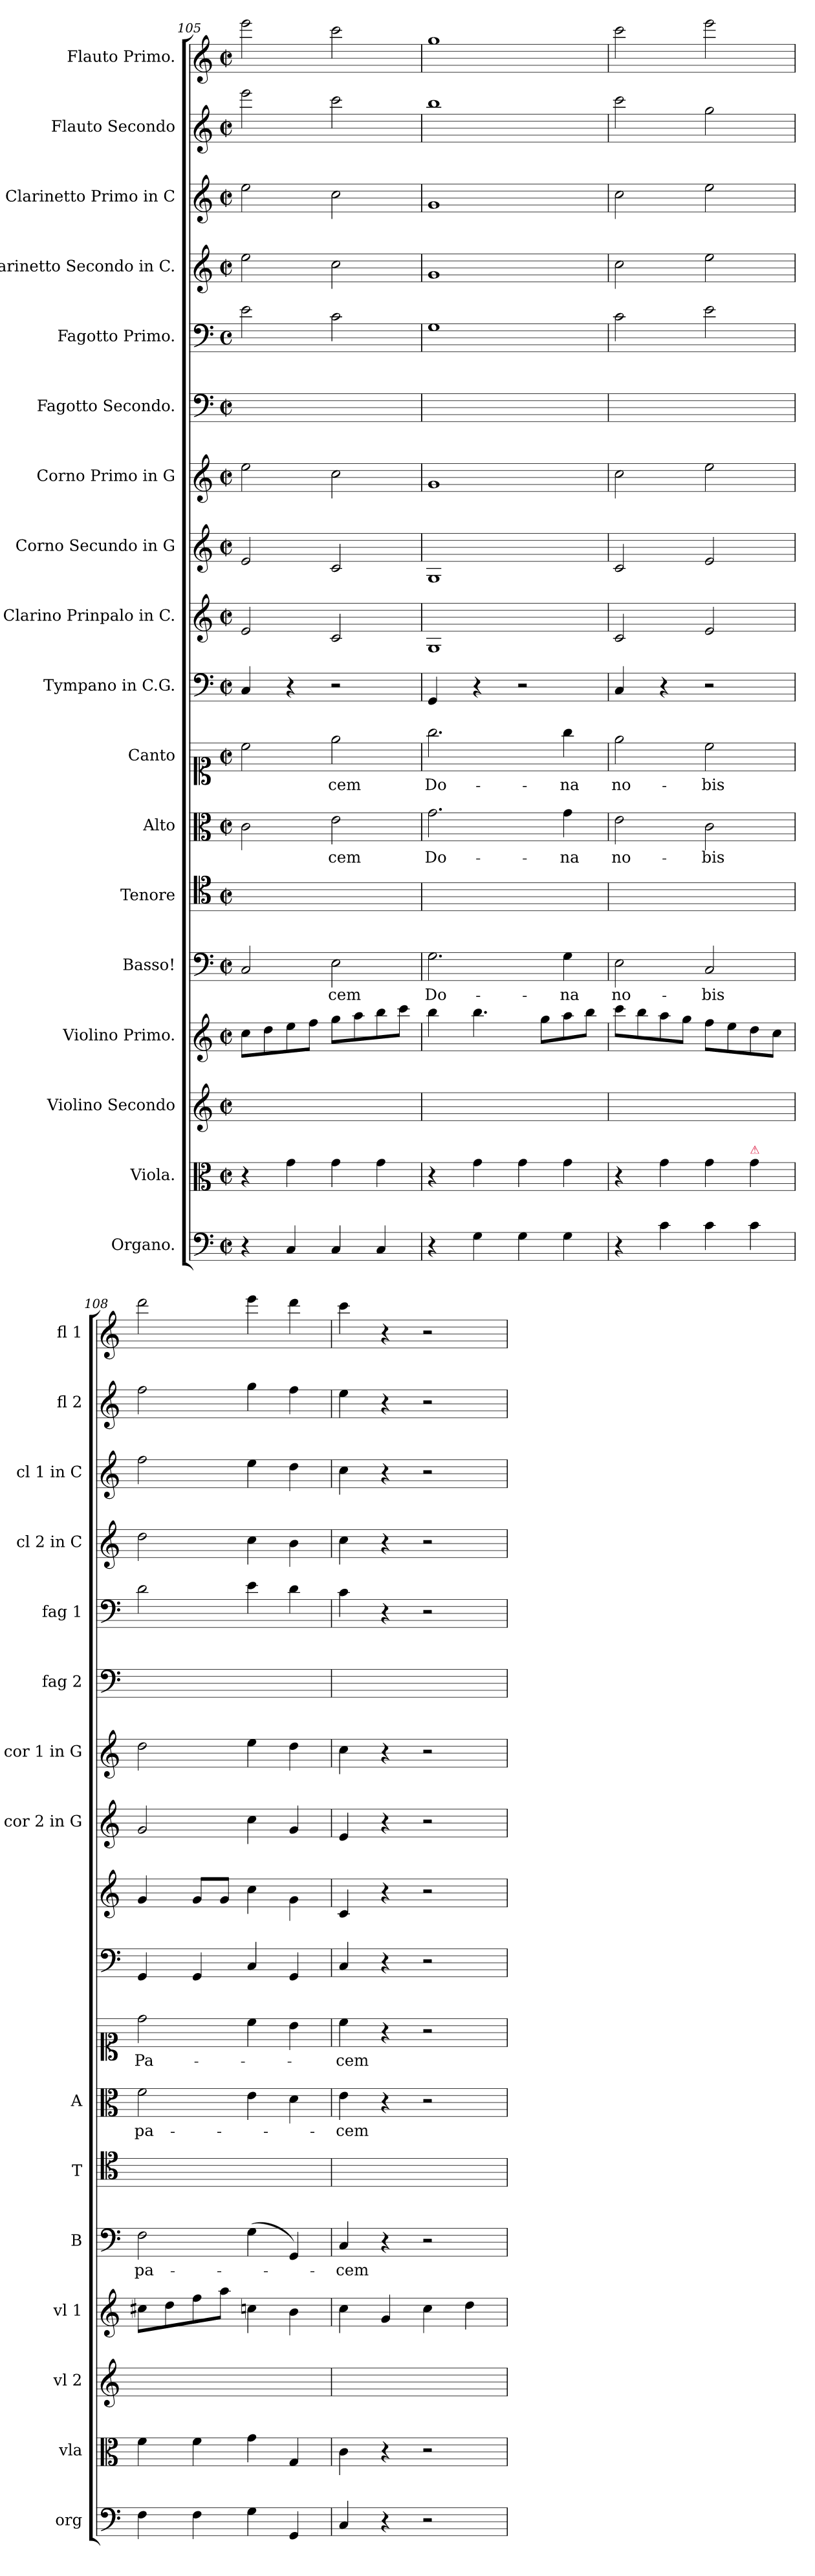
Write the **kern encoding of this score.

**kern	**kern	**kern	**kern	**kern	**text	**kern	**text	**kern	**text	**kern	**text	**kern	**kern	**kern	**kern	**kern	**kern	**kern	**kern	**kern	**kern
*part18	*part17	*part16	*part15	*part14	*part14	*part13	*part13	*part12	*part12	*part11	*part11	*part10	*part9	*part8	*part7	*part6	*part5	*part4	*part3	*part2	*part1
*staff18	*staff17	*staff16	*staff15	*staff14	*staff14	*staff13	*staff13	*staff12	*staff12	*staff11	*staff11	*staff10	*staff9	*staff8	*staff7	*staff6	*staff5	*staff4	*staff3	*staff2	*staff1
*I"Organo.	*I"Viola.	*I"Violino Secondo	*I"Violino Primo.	*I"Basso!	*	*I"Tenore	*	*I"Alto	*	*I"Canto	*	*I"Tympano in C.G.	*I"Clarino Prinpalo in C.	*I"Corno Secundo in G	*I"Corno Primo in G	*I"Fagotto Secondo.	*I"Fagotto Primo.	*I"Clarinetto Secondo in C.	*I"Clarinetto Primo in C	*I"Flauto Secondo	*I"Flauto Primo.
*I'org	*I'vla	*I'vl 2	*I'vl 1	*I'B	*	*I'T	*	*I'A	*	*	*	*	*	*I'cor 2 in G	*I'cor 1 in G	*I'fag 2	*I'fag 1	*I'cl 2 in C	*I'cl 1 in C	*I'fl 2	*I'fl 1
*clefF4	*clefC3	*clefG2	*clefG2	*clefF4	*	*clefC4	*	*clefC3	*	*clefC1	*	*clefF4	*clefG2	*clefG2	*clefG2	*clefF4	*clefF4	*clefG2	*clefG2	*clefG2	*clefG2
*k[]	*k[]	*k[]	*k[]	*k[]	*	*k[]	*	*k[]	*	*k[]	*	*k[]	*k[]	*k[]	*k[]	*k[]	*k[]	*k[]	*k[]	*k[]	*k[]
*C:	*C:	*C:	*C:	*C:	*	*C:	*	*C:	*	*C:	*	*C:	*C:	*C:	*C:	*C:	*C:	*C:	*C:	*C:	*C:
*M2/2	*M2/2	*M2/2	*M2/2	*M2/2	*	*M2/2	*	*M2/2	*	*M2/2	*	*M2/2	*M2/2	*M2/2	*M2/2	*M2/2	*M2/2	*M2/2	*M2/2	*M2/2	*M2/2
*met(c|)	*met(c|)	*met(c|)	*met(c|)	*met(c|)	*	*met(c|)	*	*met(c|)	*	*met(c|)	*	*met(c|)	*met(c|)	*met(c|)	*met(c|)	*met(c|)	*met(c)	*met(c|)	*met(c|)	*met(c|)	*met(c|)
=105	=105	=105	=105	=105	=105	=105	=105	=105	=105	=105	=105	=105	=105	=105	=105	=105	=105	=105	=105	=105	=105
4r	4r	8G/Lyy	8cc\L	2C/	.	2c\yy	.	2c\	.	2cc\	.	4C/	2e/	2e/	2ee\	2E\yy	2e\	2ee\	2ee\	2eee\	2eee\
.	.	8c/yy	8dd\	.	.	.	.	.	.	.	.	.	.	.	.	.	.	.	.	.	.
4C/	4g\	8e/yy	8ee\	.	.	.	.	.	.	.	.	4r	.	.	.	.	.	.	.	.	.
.	.	8c/Jyy	8ff\J	.	.	.	.	.	.	.	.	.	.	.	.	.	.	.	.	.	.
4C/	4g\	8e/Lyy	8gg\L	2E\	-cem	2e\yy	-cem	2e\	-cem	2ee\	-cem	2r	2c/	2c/	2cc\	2C/yy	2c\	2cc\	2cc\	2ccc\	2ccc\
.	.	8cyy	8aa\	.	.	.	.	.	.	.	.	.	.	.	.	.	.	.	.	.	.
4C/	4g\	8e/yy	8bb\	.	.	.	.	.	.	.	.	.	.	.	.	.	.	.	.	.	.
.	.	8c/Jyy	8ccc\J	.	.	.	.	.	.	.	.	.	.	.	.	.	.	.	.	.	.
=106	=106	=106	=106	=106	=106	=106	=106	=106	=106	=106	=106	=106	=106	=106	=106	=106	=106	=106	=106	=106	=106
4r	4r	8G/Lyy	4bb\	2.G\	Do-	2.g\yy	Do-	2.g\	Do-	2.gg\	Do-	4GG/	1G	1G	1g	1GGyy	1G	1g	1g	1bb	1gg
.	.	8d/yy	.	.	.	.	.	.	.	.	.	.	.	.	.	.	.	.	.	.	.
4G\	4g\	8f/yy	4.bb\	.	.	.	.	.	.	.	.	4r	.	.	.	.	.	.	.	.	.
.	.	8d/Jyy	.	.	.	.	.	.	.	.	.	.	.	.	.	.	.	.	.	.	.
4G\	4g\	8f/Lyy	.	.	.	.	.	.	.	.	.	2r	.	.	.	.	.	.	.	.	.
.	.	8e/yy	8gg\L	.	.	.	.	.	.	.	.	.	.	.	.	.	.	.	.	.	.
4G\	4g\	8f/yy	8aa\	4G\	-na	4g\yy	-na	4g\	-na	4gg\	-na	.	.	.	.	.	.	.	.	.	.
.	.	8d/Jyy	8bb\J	.	.	.	.	.	.	.	.	.	.	.	.	.	.	.	.	.	.
=107	=107	=107	=107	=107	=107	=107	=107	=107	=107	=107	=107	=107	=107	=107	=107	=107	=107	=107	=107	=107	=107
4r	4r	8G/Lyy	8ccc\L	2E\	no-	2e\yy	no-	2e\	no-	2ee\	no-	4C/	2c/	2c/	2cc\	2C/yy	2c\	2cc\	2cc\	2ccc\	2ccc\
.	.	8c/yy	8bb\	.	.	.	.	.	.	.	.	.	.	.	.	.	.	.	.	.	.
4c\	4g\	8e/yy	8aa\	.	.	.	.	.	.	.	.	4r	.	.	.	.	.	.	.	.	.
.	.	8c/Jyy	8gg\J	.	.	.	.	.	.	.	.	.	.	.	.	.	.	.	.	.	.
4c\	4g\	8e/Lyy	8ff\L	2C/	-bis	2c\yy	-bis	2c\	-bis	2cc\	-bis	2r	2e/	2e/	2ee\	2E\yy	2e\	2ee\	2ee\	2gg\	2eee\
.	.	8cyy	8ee\	.	.	.	.	.	.	.	.	.	.	.	.	.	.	.	.	.	.
!	!LO:TX:a:color=crimson:t=⚠	!	!	!	!	!	!	!	!	!	!	!	!	!	!	!	!	!	!	!	!
4c\	4g\	8e/yy	8dd\	.	.	.	.	.	.	.	.	.	.	.	.	.	.	.	.	.	.
.	.	8c/Jyy	8cc\J	.	.	.	.	.	.	.	.	.	.	.	.	.	.	.	.	.	.
=108	=108	=108	=108	=108	=108	=108	=108	=108	=108	=108	=108	=108	=108	=108	=108	=108	=108	=108	=108	=108	=108
4F\	4f\	4f/yy	8cc#X\L	2F\	pa-	2d\yy	pa-	2f\	pa-	2dd\	Pa-	4GG/	4g/	2g/	2dd\	2F\yy	2d\	2dd\	2ff\	2ff\	2ddd\
.	.	.	8dd\	.	.	.	.	.	.	.	.	.	.	.	.	.	.	.	.	.	.
4F\	4f\	8a/Lyy	8ff\	.	.	.	.	.	.	.	.	4GG/	8g/L	.	.	.	.	.	.	.	.
.	.	8f/Jyy	8aa\J	.	.	.	.	.	.	.	.	.	8g/J	.	.	.	.	.	.	.	.
4G\	4g\	4e/yy	4ccn\	(4G\	.	4e\yy	.	4e\	.	4cc\	.	4C/	4cc\	4cc\	4ee\	4G\yy	4e\	4cc\	4ee\	4gg\	4eee\
4GG/	4G/	4d/yy	4b\	4GG/)	.	4d\yy	.	4d\	.	4b\	.	4GG/	4g\	4g/	4dd\	4GG/yy	4d\	4b\	4dd\	4ff\	4ddd\
=109	=109	=109	=109	=109	=109	=109	=109	=109	=109	=109	=109	=109	=109	=109	=109	=109	=109	=109	=109	=109	=109
4C/	4c\	4e/yy	4cc\	4C/	-cem	4e\yy	-cem	4e\	-cem	4cc\	-cem	4C/	4c/	4e/	4cc\	4C/yy	4c\	4cc\	4cc\	4ee\	4ccc\
4r	4r	4ryy	4g/	4r	.	4ryy	.	4r	.	4r	.	4r	4r	4r	4r	4ryy	4r	4r	4r	4r	4r
2r	2r	2ryy	4cc\	2r	.	2ryy	.	2r	.	2r	.	2r	2r	2r	2r	2ryy	2r	2r	2r	2r	2r
.	.	.	4dd\	.	.	.	.	.	.	.	.	.	.	.	.	.	.	.	.	.	.
=	=	=	=	=	=	=	=	=	=	=	=	=	=	=	=	=	=	=	=	=	=
*-	*-	*-	*-	*-	*-	*-	*-	*-	*-	*-	*-	*-	*-	*-	*-	*-	*-	*-	*-	*-	*-
